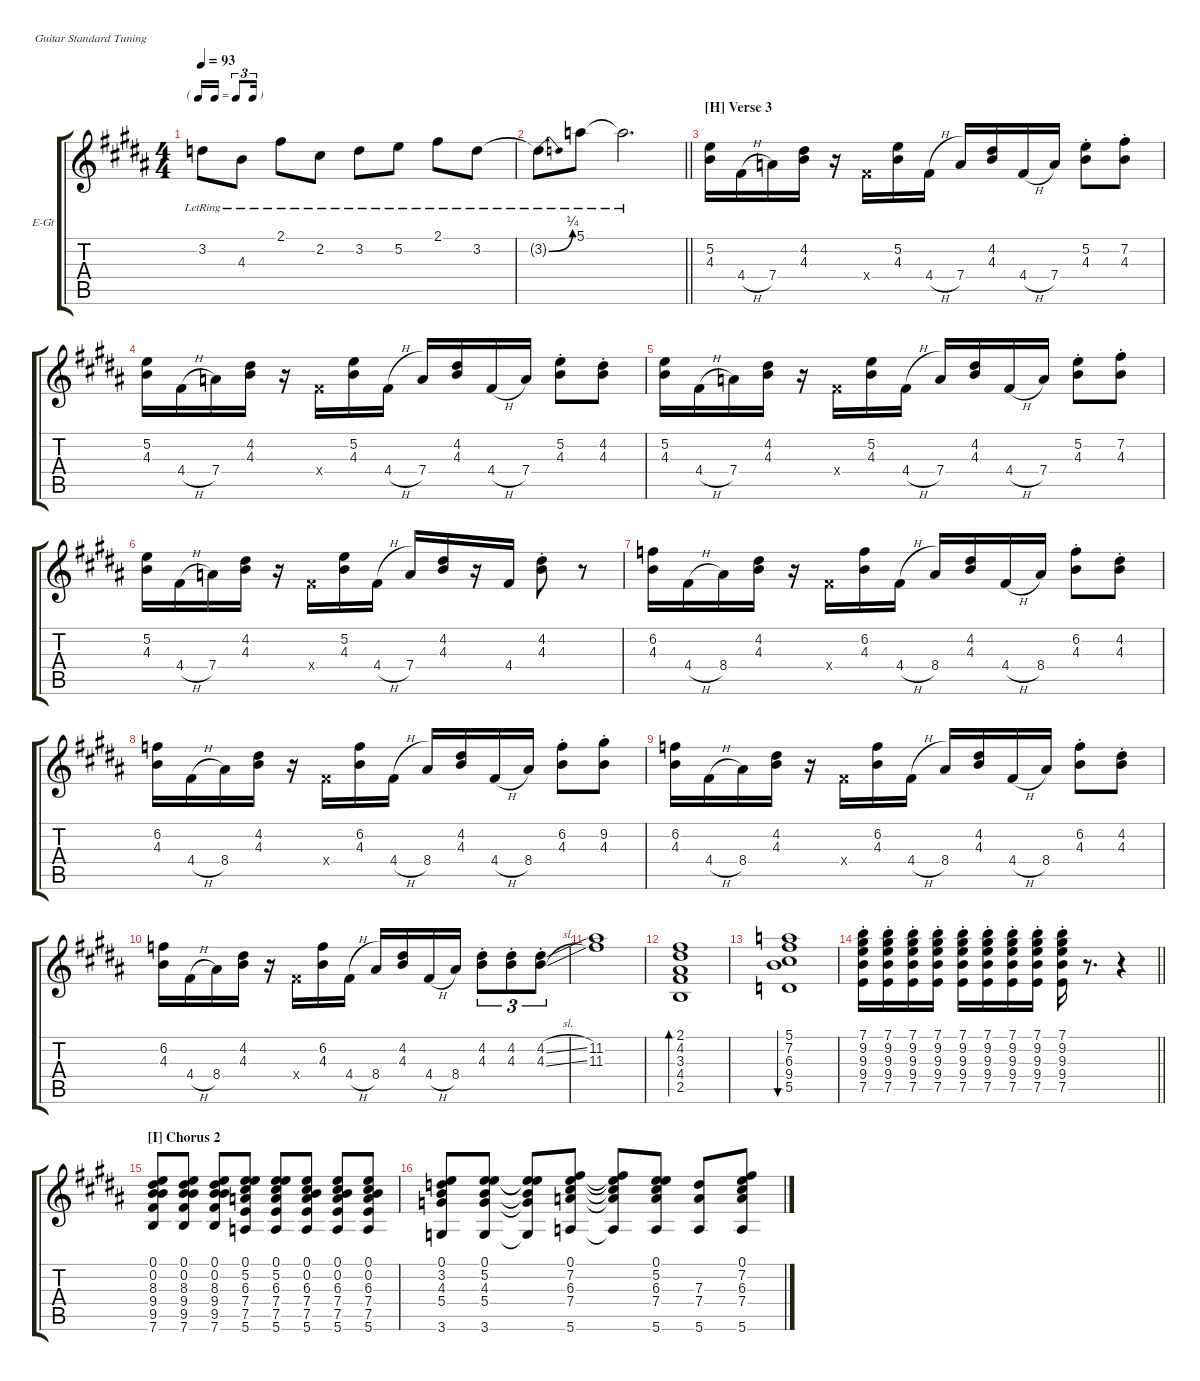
\hideDynamics
\bracketExtendMode groupsimilarinstruments
\firstSystemTrackNameOrientation horizontal
\otherSystemsTrackNameOrientation horizontal
\track ("ean L" "E-Gt") {multiBarRest instrument electricguitarclean}
\staff {score tabs}
\tuning (E4 B3 G3 D3 A2 E2)
\ts (4 4)
\tf triplet16th
\tempo 93
\clef g2
\ks b
3.2{lr acc forcenatural}.8{dy f} 4.3{lr acc forcenatural}.8 2.1{lr acc #}.8 2.2{lr acc #}.8 3.2{lr acc forcenatural}.8 5.2{lr acc forcenatural}.8 2.1{lr acc #}.8 3.2{lr acc forcenatural}.8 |
\barLineRight lightlight
3.2{be (bend 33.6 0 48 1) lr t acc forcenatural}.8 5.1{lr acc forcenatural}.8 5.1{lr t acc forcenatural}.2{d} |
\section ("H" "Verse 3")
(5.2{acc forcenatural} 4.3{acc forcenatural}).16 4.4{h acc #}.16 7.4{acc forcenatural}.16 (4.2{acc #} 4.3{acc forcenatural}).16 r.16 4.4{x acc #}.16 (5.2{acc forcenatural} 4.3{acc forcenatural}).16 4.4{h acc #}.16 7.4{acc forcenatural}.16 (4.2{acc #} 4.3{acc forcenatural}).16 4.4{h acc #}.16 7.4{acc forcenatural}.16 (5.2{st acc forcenatural} 4.3{st acc forcenatural}).8 (7.2{st acc #} 4.3{st acc forcenatural}).8 |
(5.2{acc forcenatural} 4.3{acc forcenatural}).16 4.4{h acc #}.16 7.4{acc forcenatural}.16 (4.2{acc #} 4.3{acc forcenatural}).16 r.16 4.4{x acc #}.16 (5.2{acc forcenatural} 4.3{acc forcenatural}).16 4.4{h acc #}.16 7.4{acc forcenatural}.16 (4.2{acc #} 4.3{acc forcenatural}).16 4.4{h acc #}.16 7.4{acc forcenatural}.16 (5.2{st acc forcenatural} 4.3{st acc forcenatural}).8 (4.2{st acc #} 4.3{st acc forcenatural}).8 |
(5.2{acc forcenatural} 4.3{acc forcenatural}).16 4.4{h acc #}.16 7.4{acc forcenatural}.16 (4.2{acc #} 4.3{acc forcenatural}).16 r.16 4.4{x acc #}.16 (5.2{acc forcenatural} 4.3{acc forcenatural}).16 4.4{h acc #}.16 7.4{acc forcenatural}.16 (4.2{acc #} 4.3{acc forcenatural}).16 4.4{h acc #}.16 7.4{acc forcenatural}.16 (5.2{st acc forcenatural} 4.3{st acc forcenatural}).8 (7.2{st acc #} 4.3{st acc forcenatural}).8 |
(5.2{acc forcenatural} 4.3{acc forcenatural}).16 4.4{h acc #}.16 7.4{acc forcenatural}.16 (4.2{acc #} 4.3{acc forcenatural}).16 r.16 4.4{x acc #}.16 (5.2{acc forcenatural} 4.3{acc forcenatural}).16 4.4{h acc #}.16 7.4{acc forcenatural}.16 (4.2{acc #} 4.3{acc forcenatural}).16 r.16 4.4{acc #}.16 (4.2{st acc #} 4.3{st acc forcenatural}).8 r.8 |
(6.2{acc forcenatural} 4.3{acc forcenatural}).16 4.4{h acc #}.16 8.4{acc #}.16 (4.2{acc #} 4.3{acc forcenatural}).16 r.16 4.4{x acc #}.16 (6.2{acc forcenatural} 4.3{acc forcenatural}).16 4.4{h acc #}.16 8.4{acc #}.16 (4.2{acc #} 4.3{acc forcenatural}).16 4.4{h acc #}.16 8.4{acc #}.16 (6.2{st acc forcenatural} 4.3{st acc forcenatural}).8 (4.2{st acc #} 4.3{st acc forcenatural}).8 |
(6.2{acc forcenatural} 4.3{acc forcenatural}).16 4.4{h acc #}.16 8.4{acc #}.16 (4.2{acc #} 4.3{acc forcenatural}).16 r.16 4.4{x acc #}.16 (6.2{acc forcenatural} 4.3{acc forcenatural}).16 4.4{h acc #}.16 8.4{acc #}.16 (4.2{acc #} 4.3{acc forcenatural}).16 4.4{h acc #}.16 8.4{acc #}.16 (6.2{st acc forcenatural} 4.3{st acc forcenatural}).8 (9.2{st acc #} 4.3{st acc forcenatural}).8 |
(6.2{acc forcenatural} 4.3{acc forcenatural}).16 4.4{h acc #}.16 8.4{acc #}.16 (4.2{acc #} 4.3{acc forcenatural}).16 r.16 4.4{x acc #}.16 (6.2{acc forcenatural} 4.3{acc forcenatural}).16 4.4{h acc #}.16 8.4{acc #}.16 (4.2{acc #} 4.3{acc forcenatural}).16 4.4{h acc #}.16 8.4{acc #}.16 (6.2{st acc forcenatural} 4.3{st acc forcenatural}).8 (4.2{st acc #} 4.3{st acc forcenatural}).8 |
(6.2{acc forcenatural} 4.3{acc forcenatural}).16 4.4{h acc #}.16 8.4{acc #}.16 (4.2{acc #} 4.3{acc forcenatural}).16 r.16 4.4{x acc #}.16 (6.2{acc forcenatural} 4.3{acc forcenatural}).16 4.4{h acc #}.16 8.4{acc #}.16 (4.2{acc #} 4.3{acc forcenatural}).16 4.4{h acc #}.16 8.4{acc #}.16 (4.2{st acc #} 4.3{st acc forcenatural}).8{tu (3 2)} (4.2{st acc #} 4.3{st acc forcenatural}).8{tu (3 2)} (4.2{sl st acc #} 4.3{sl st acc forcenatural}).8{tu (3 2)} |
(11.2{acc #} 11.3{acc #}).1 |
(2.1{acc #} 4.2{acc #} 3.3{acc #} 4.4{acc #} 2.5{acc forcenatural}).1{bd 172 dy mp} |
(5.1{acc forcenatural} 7.2{acc #} 6.3{acc #} 9.4{acc forcenatural} 5.5{acc forcenatural}).1{bu 169 dy mf} |
\barLineRight lightlight
(7.1{st acc forcenatural} 9.2{st acc #} 9.3{acc forcenatural} 9.4{acc forcenatural} 7.5{acc forcenatural}).16{dy f} (7.1{st acc forcenatural} 9.2{st acc #} 9.3{acc forcenatural} 9.4{acc forcenatural} 7.5{acc forcenatural}).16 (7.1{st acc forcenatural} 9.2{st acc #} 9.3{acc forcenatural} 9.4{acc forcenatural} 7.5{acc forcenatural}).16 (7.1{st acc forcenatural} 9.2{st acc #} 9.3{acc forcenatural} 9.4{acc forcenatural} 7.5{acc forcenatural}).16 (7.1{st acc forcenatural} 9.2{st acc #} 9.3{acc forcenatural} 9.4{acc forcenatural} 7.5{acc forcenatural}).16 (7.1{st acc forcenatural} 9.2{st acc #} 9.3{acc forcenatural} 9.4{acc forcenatural} 7.5{acc forcenatural}).16 (7.1{st acc forcenatural} 9.2{st acc #} 9.3{acc forcenatural} 9.4{acc forcenatural} 7.5{acc forcenatural}).16 (7.1{st acc forcenatural} 9.2{st acc #} 9.3{acc forcenatural} 9.4{acc forcenatural} 7.5{acc forcenatural}).16 (7.1{st acc forcenatural} 9.2{st acc #} 9.3{acc forcenatural} 9.4{acc forcenatural} 7.5{acc forcenatural}).16 r.8{d} r.4 |
\section ("I" "Chorus 2")
(7.6{acc forcenatural} 9.5{acc #} 9.4{acc forcenatural} 8.3{acc #} 0.2{acc forcenatural} 0.1{acc forcenatural}).8{dy mp} (7.6{acc forcenatural} 9.5{acc #} 9.4{acc forcenatural} 8.3{acc #} 0.2{acc forcenatural} 0.1{acc forcenatural}).8 (7.6{acc forcenatural} 9.5{acc #} 9.4{acc forcenatural} 8.3{acc #} 0.2{acc forcenatural} 0.1{acc forcenatural}).8 (5.6{acc forcenatural} 7.5{acc forcenatural} 7.4{acc forcenatural} 6.3{acc #} 5.2{acc forcenatural} 0.1{acc forcenatural}).8 (5.6{acc forcenatural} 7.5{acc forcenatural} 7.4{acc forcenatural} 6.3{acc #} 5.2{acc forcenatural} 0.1{acc forcenatural}).8 (5.6{acc forcenatural} 7.5{acc forcenatural} 7.4{acc forcenatural} 6.3{acc #} 0.2{acc forcenatural} 0.1{acc forcenatural}).8 (5.6{acc forcenatural} 7.5{acc forcenatural} 7.4{acc forcenatural} 6.3{acc #} 0.2{acc forcenatural} 0.1{acc forcenatural}).8 (5.6{acc forcenatural} 7.5{acc forcenatural} 7.4{acc forcenatural} 6.3{acc #} 0.2{acc forcenatural} 0.1{acc forcenatural}).8 |
(3.6{acc forcenatural} 5.4{acc forcenatural} 4.3{acc forcenatural} 3.2{acc forcenatural} 0.1{acc forcenatural}).8 (3.6{acc forcenatural} 5.4{acc forcenatural} 4.3{acc forcenatural} 5.2{acc forcenatural} 0.1{acc forcenatural}).8 (3.6{t acc forcenatural} 5.4{t acc forcenatural} 4.3{t acc forcenatural} 5.2{t acc forcenatural} 0.1{t acc forcenatural}).8 (5.6{acc forcenatural} 6.3{acc #} 7.4{acc forcenatural} 7.2{acc #} 0.1{acc forcenatural}).8 (0.1{t acc forcenatural} 7.2{t acc #} 6.3{t acc #} 7.4{t acc forcenatural} 5.6{t acc forcenatural}).8 (5.6{acc forcenatural} 7.4{acc forcenatural} 6.3{acc #} 5.2{acc forcenatural} 0.1{acc forcenatural}).8 (5.6{acc forcenatural} 7.4{acc forcenatural} 7.3{acc forcenatural}).8 (5.6{acc forcenatural} 7.4{acc forcenatural} 6.3{acc #} 7.2{acc #} 0.1{acc forcenatural}).8
